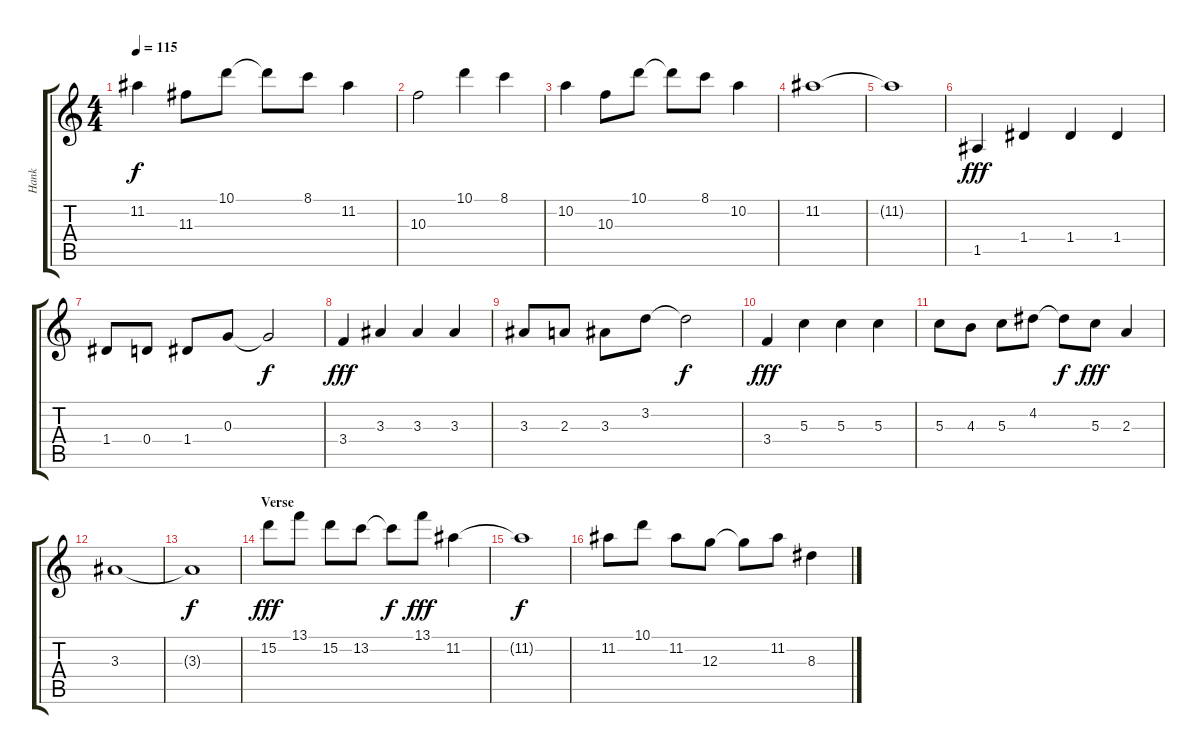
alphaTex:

\track ("Hank" "Hank") {instrument electricguitarjazz}
\staff {score tabs}
\tuning (E4 B3 G3 D3 A2 E2) {hide}
\ts (4 4)
\tempo 115
\clef g2
\ks c
11.2.4{dy f} 11.3.8 10.1.8 10.1{t}.8 8.1.8 11.2.4 |
10.3.2 10.1.4 8.1.4 |
10.2.4 10.3.8 10.1.8 10.1{t}.8 8.1.8 10.2.4 |
11.2.1 |
11.2{t}.1 |
1.5.4{dy fff volume 15 instrument electricguitarclean} 1.4.4 1.4.4 1.4.4 |
1.4.8 0.4.8 1.4.8 0.3.8 0.3{t}.2{dy f} |
3.4.4{dy fff} 3.3.4 3.3.4 3.3.4 |
3.3.8 2.3.8 3.3.8 3.2.8 3.2{t}.2{dy f} |
3.4.4{dy fff} 5.3.4 5.3.4 5.3.4 |
5.3.8 4.3.8 5.3.8 4.2.8 4.2{t}.8{dy f} 5.3.8{dy fff} 2.3.4 |
3.3.1 |
3.3{t}.1{dy f} |
\section ("" "Verse")
15.2.8{dy fff volume 14 instrument electricguitarjazz} 13.1.8 15.2.8 13.2.8 13.2{t}.8{dy f} 13.1.8{dy fff} 11.2.4 |
11.2{t}.1{dy f} |
11.2.8 10.1.8 11.2.8 12.3.8 12.3{t}.8 11.2.8 8.3.4
